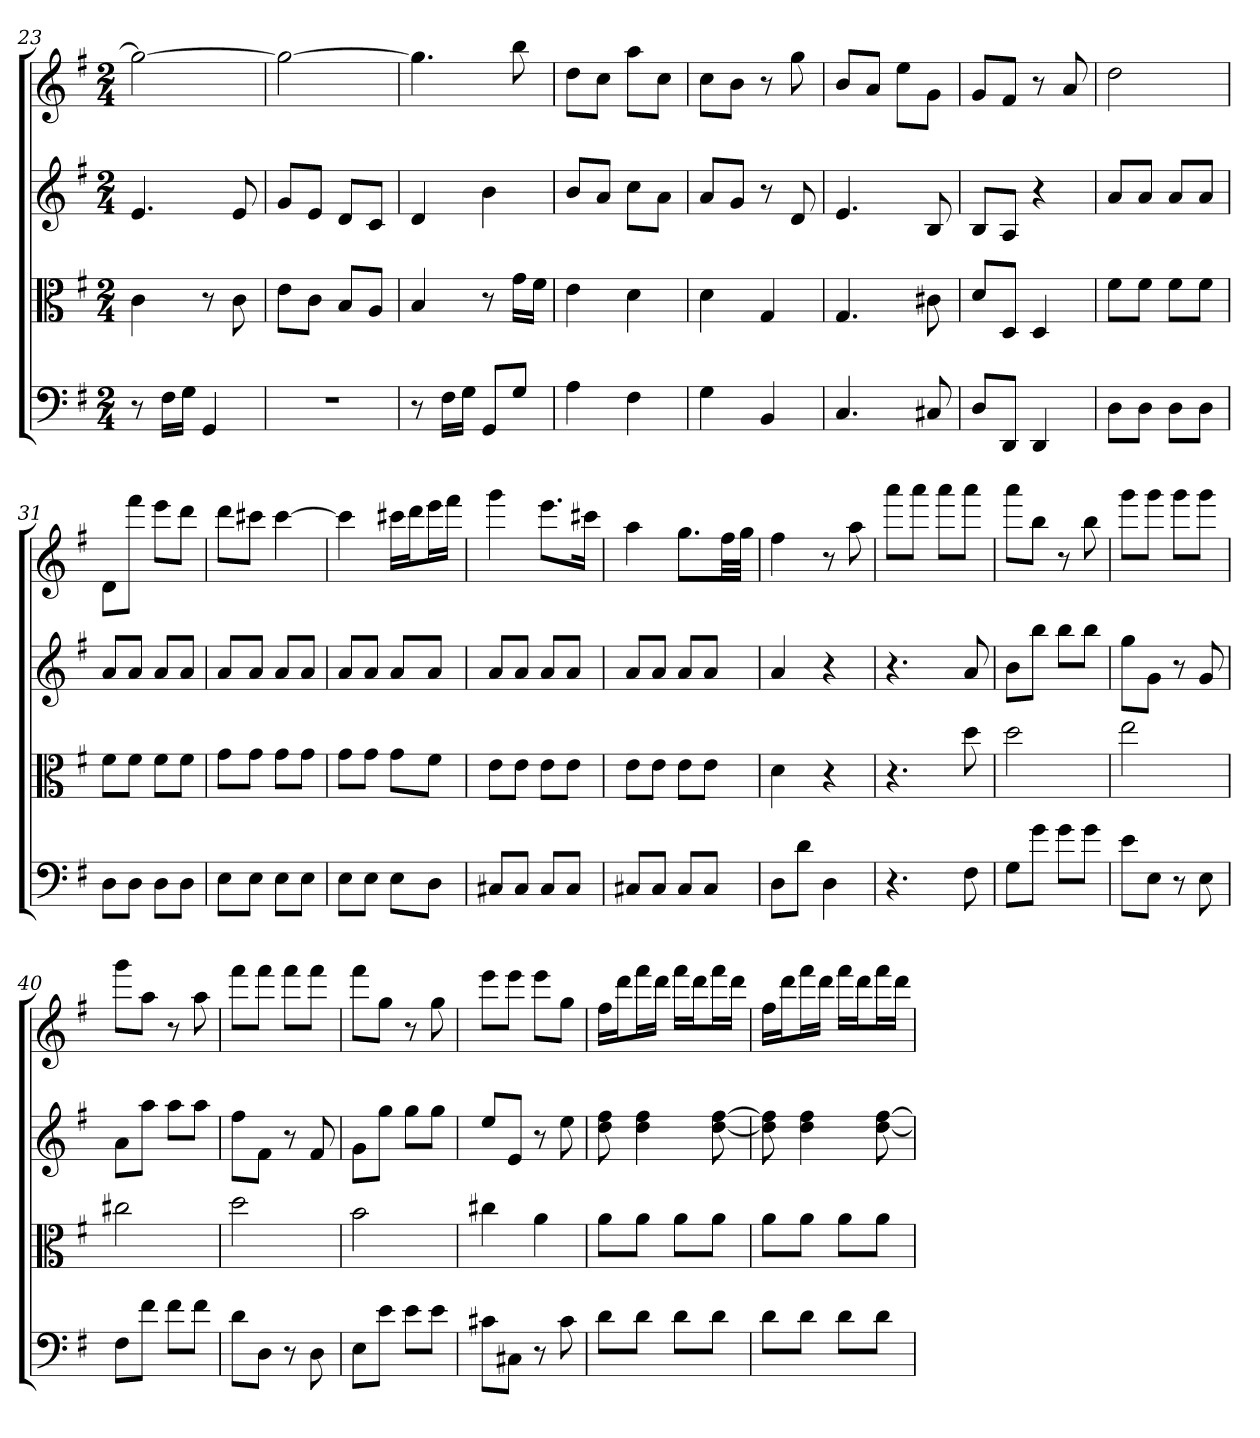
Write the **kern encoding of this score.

**kern	**kern	**kern	**kern
*part4	*part3	*part2	*part1
*staff4	*staff3	*staff2	*staff1
*clefF4	*clefC3	*	*
*k[f#]	*k[f#]	*k[f#]	*k[f#]
*G:	*G:	*G:	*G:
*M2/4	*M2/4	*M2/4	*M2/4
=23	=23	=23	=23
8r	4c	4.e	2gg_
16F#\LL	.	.	.
16G\JJ	.	.	.
4GG	8r	.	.
.	8c	8e	.
=24	=24	=24	=24
2r	8e\L	8gL	2gg_
.	8c\J	8eJ	.
.	8B/L	8dL	.
.	8A/J	8cJ	.
=25	=25	=25	=25
8r	4B	4d	4.gg]
16F#\LL	.	.	.
16G\JJ	.	.	.
8GG/L	8r	4b	.
8G/J	16g\LL	.	8bb
.	16f#\JJ	.	.
=26	=26	=26	=26
4A	4e	8bL	8ddL
.	.	8aJ	8ccJ
4F#	4d	8ccL	8aaL
.	.	8aJ	8ccJ
=27	=27	=27	=27
4G	4d	8aL	8ccL
.	.	8gJ	8bJ
4BB	4G	8r	8r
.	.	8d	8gg
=28	=28	=28	=28
4.C	4.G	4.e	8bL
.	.	.	8aJ
.	.	.	8eeL
8C#X	8c#X	8B	8gJ
=29	=29	=29	=29
8D/L	8d/L	8BL	8gL
8DD/J	8D/J	8AJ	8f#J
4DD	4D	4r	8r
.	.	.	8a
=30	=30	=30	=30
8D\L	8f#\L	8aL	2dd
8D\J	8f#\J	8aJ	.
8D\L	8f#\L	8aL	.
8D\J	8f#\J	8aJ	.
=31	=31	=31	=31
8D\L	8f#\L	8aL	8dL
8D\J	8f#\J	8aJ	8fff#J
8D\L	8f#\L	8aL	8eeeL
8D\J	8f#\J	8aJ	8dddJ
=32	=32	=32	=32
8E\L	8g\L	8aL	8dddL
8E\J	8g\J	8aJ	8ccc#XJ
8E\L	8g\L	8aL	[4ccc#
8E\J	8g\J	8aJ	.
=33	=33	=33	=33
8E\L	8g\L	8aL	4ccc#]
8E\J	8g\J	8aJ	.
8E\L	8g\L	8aL	16ccc#XLL
.	.	.	16dddJ
8D\J	8f#\J	8aJ	16eeeL
.	.	.	16fff#JJ
=34	=34	=34	=34
8C#X/L	8e\L	8aL	4ggg
8C#/J	8e\J	8aJ	.
8C#/L	8e\L	8aL	8.eeeL
8C#/J	8e\J	8aJ	.
.	.	.	16ccc#XJk
=35	=35	=35	=35
8C#X/L	8e\L	8aL	4aa
8C#/J	8e\J	8aJ	.
8C#/L	8e\L	8aL	8.ggL
8C#/J	8e\J	8aJ	.
.	.	.	32ff#LL
.	.	.	32ggJJJ
=36	=36	=36	=36
8D\L	4d	4a	4ff#
8d\J	.	.	.
4D	4r	4r	8r
.	.	.	8aa
=37	=37	=37	=37
4.r	4.r	4.r	8aaaL
.	.	.	8aaaJ
.	.	.	8aaaL
8F#	8dd	8a	8aaaJ
=38	=38	=38	=38
8G\L	2dd	8bL	8aaaL
8g\J	.	8bbJ	8bbJ
8g\L	.	8bbL	8r
8g\J	.	8bbJ	8bb
=39	=39	=39	=39
8e\L	2ee	8ggL	8gggL
8E\J	.	8gJ	8gggJ
8r	.	8r	8gggL
8E	.	8g	8gggJ
=40	=40	=40	=40
8F#\L	2cc#X	8aL	8gggL
8f#\J	.	8aaJ	8aaJ
8f#\L	.	8aaL	8r
8f#\J	.	8aaJ	8aa
=41	=41	=41	=41
8d\L	2dd	8ff#L	8fff#L
8D\J	.	8f#J	8fff#J
8r	.	8r	8fff#L
8D	.	8f#	8fff#J
=42	=42	=42	=42
8E\L	2b	8gL	8fff#L
8e\J	.	8ggJ	8ggJ
8e\L	.	8ggL	8r
8e\J	.	8ggJ	8gg
=43	=43	=43	=43
8c#X\L	4cc#X	8eeL	8eeeL
8C#X\J	.	8eJ	8eeeJ
8r	4a	8r	8eeeL
8c#	.	8ee	8ggJ
=44	=44	=44	=44
8d\L	8a\L	8dd 8ff#	16ff#LL
.	.	.	16dddJ
8d\J	8a\J	4dd 4ff#	16fff#L
.	.	.	16dddJJ
8d\L	8a\L	.	16fff#LL
.	.	.	16dddJ
8d\J	8a\J	[8dd [8ff#	16fff#L
.	.	.	16dddJJ
=45	=45	=45	=45
8d\L	8a\L	8dd] 8ff#]	16ff#LL
.	.	.	16dddJ
8d\J	8a\J	4dd 4ff#	16fff#L
.	.	.	16dddJJ
8d\L	8a\L	.	16fff#LL
.	.	.	16dddJ
8d\J	8a\J	[8dd [8ff#	16fff#L
.	.	.	16dddJJ
=	=	=	=
*-	*-	*-	*-
